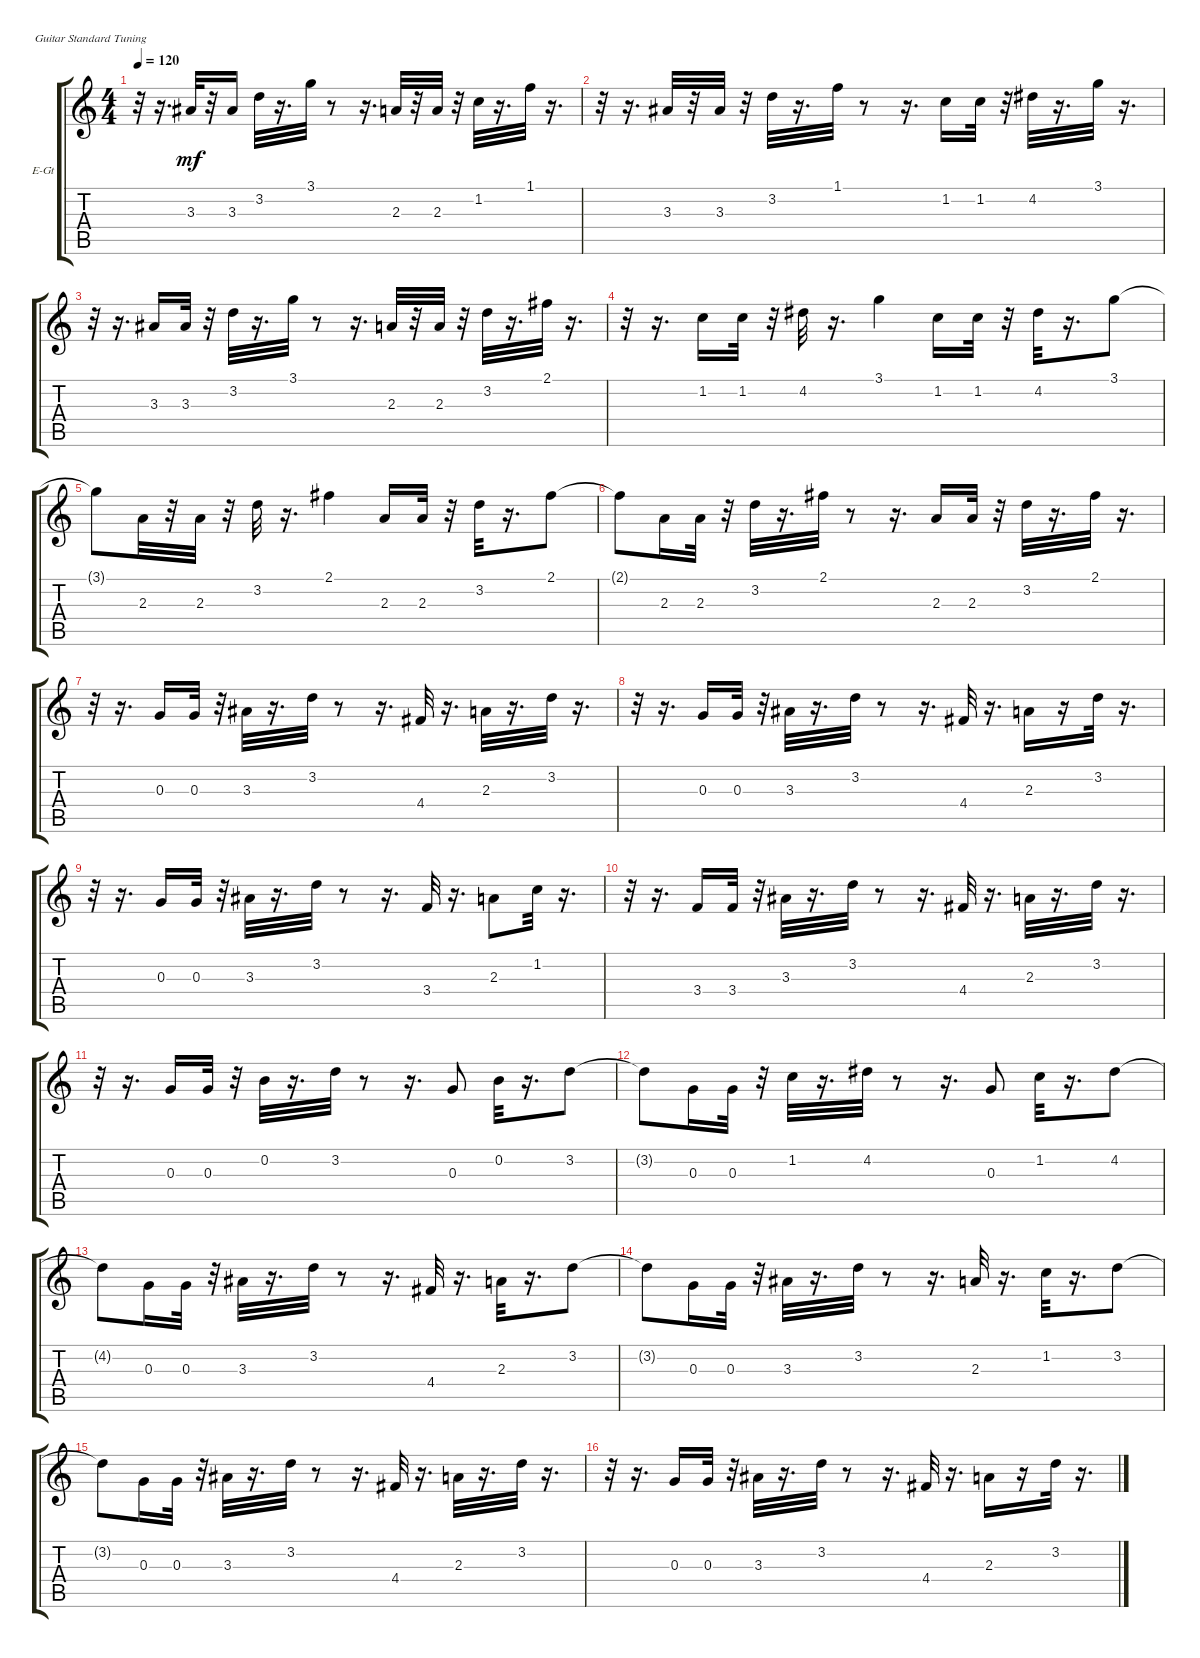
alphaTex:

\bracketExtendMode groupsimilarinstruments
\firstSystemTrackNameOrientation horizontal
\otherSystemsTrackNameOrientation horizontal
\track ("Гитара" "E-Gt") {instrument electricguitarclean}
\staff {score tabs}
\tuning (E4 B3 G3 D3 A2 E2)
\ts (4 4)
\tempo 120
\clef g2
\ks c
r.32{dy mf} r.16{d} 3.3.32 r.32 3.3.16 3.2.32 r.16{d} 3.1.32 r.8 r.16{d} 2.3.32 r.32 2.3.32 r.32 1.2.32 r.16{d} 1.1.32 r.16{d} |
r.32 r.16{d} 3.3.32 r.32 3.3.32 r.32 3.2.32 r.16{d} 1.1.32 r.8 r.16{d} 1.2.16 1.2.32 r.32 4.2.32 r.16{d} 3.1.32 r.16{d} |
r.32 r.16{d} 3.3.16 3.3.32 r.32 3.2.32 r.16{d} 3.1.32 r.8 r.16{d} 2.3.32 r.32 2.3.32 r.32 3.2.32 r.16{d} 2.1.32 r.16{d} |
r.32 r.16{d} 1.2.16 1.2.32 r.32 4.2.32 r.16{d} 3.1.4 1.2.16 1.2.32 r.32 4.2.32 r.16{d} 3.1.8 |
3.1{t}.8 2.3.32 r.32 2.3.32 r.32 3.2.32 r.16{d} 2.1.4 2.3.16 2.3.32 r.32 3.2.32 r.16{d} 2.1.8 |
2.1{t}.8 2.3.16 2.3.32 r.32 3.2.32 r.16{d} 2.1.32 r.8 r.16{d} 2.3.16 2.3.32 r.32 3.2.32 r.16{d} 2.1.32 r.16{d} |
r.32 r.16{d} 0.3.16 0.3.32 r.32 3.3.32 r.16{d} 3.2.32 r.8 r.16{d} 4.4.32 r.16{d} 2.3.32 r.16{d} 3.2.32 r.16{d} |
r.32 r.16{d} 0.3.16 0.3.32 r.32 3.3.32 r.16{d} 3.2.32 r.8 r.16{d} 4.4.32 r.16{d} 2.3.16 r.16 3.2.32 r.16{d} |
r.32 r.16{d} 0.3.16 0.3.32 r.32 3.3.32 r.16{d} 3.2.32 r.8 r.16{d} 3.4.32 r.16{d} 2.3.8 1.2.32 r.16{d} |
r.32 r.16{d} 3.4.16 3.4.32 r.32 3.3.32 r.16{d} 3.2.32 r.8 r.16{d} 4.4.32 r.16{d} 2.3.32 r.16{d} 3.2.32 r.16{d} |
r.32 r.16{d} 0.3.16 0.3.32 r.32 0.2.32 r.16{d} 3.2.32 r.8 r.16{d} 0.3.8 0.2.32 r.16{d} 3.2.8 |
3.2{t}.8 0.3.16 0.3.32 r.32 1.2.32 r.16{d} 4.2.32 r.8 r.16{d} 0.3.8 1.2.32 r.16{d} 4.2.8 |
4.2{t}.8 0.3.16 0.3.32 r.32 3.3.32 r.16{d} 3.2.32 r.8 r.16{d} 4.4.32 r.16{d} 2.3.32 r.16{d} 3.2.8 |
3.2{t}.8 0.3.16 0.3.32 r.32 3.3.32 r.16{d} 3.2.32 r.8 r.16{d} 2.3.32 r.16{d} 1.2.32 r.16{d} 3.2.8 |
3.2{t}.8 0.3.16 0.3.32 r.32 3.3.32 r.16{d} 3.2.32 r.8 r.16{d} 4.4.32 r.16{d} 2.3.32 r.16{d} 3.2.32 r.16{d} |
r.32 r.16{d} 0.3.16 0.3.32 r.32 3.3.32 r.16{d} 3.2.32 r.8 r.16{d} 4.4.32 r.16{d} 2.3.16 r.16 3.2.32 r.16{d}
